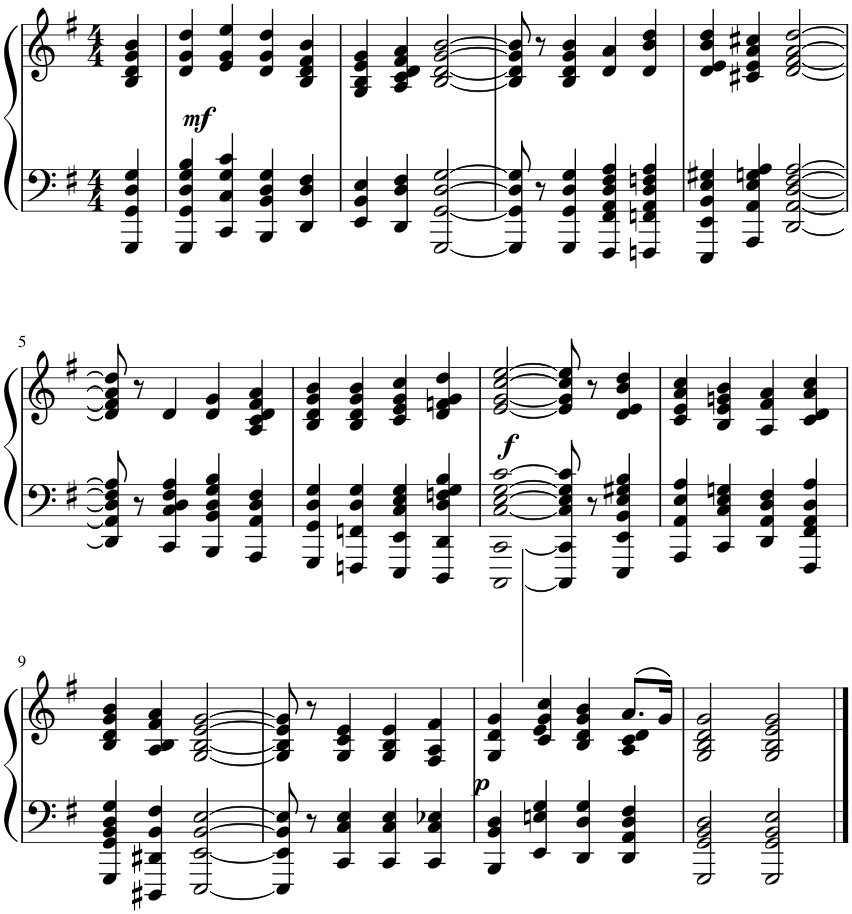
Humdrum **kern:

**kern	**text	**kern	**dynam
*part1	*part1	*part1	*part1
*staff2	*staff2	*staff1	*staff1/2
*I"Piano	*	*	*
*I'Pno	*	*	*
*clefF4	*	*clefG2	*
*k[f#]	*	*k[f#]	*
*M4/4	*	*M4/4	*
=	=	=	=
!	!LO:LY:b	!	!LO:DY:b
4GGG/ 4GG/ 4D/ 4G/	.	4B/ 4d/ 4g/ 4b/	mf
=1	=1	=1	=1
4GGG/ 4GG/ 4D/ 4G/ 4B/	.	4d/ 4g/ 4dd/	.
4CC/ 4C/ 4G/ 4c/	.	4e/ 4g/ 4ee/	.
4BBB/ 4BB/ 4D/ 4G/	.	4d/ 4g/ 4dd/	.
4DD/ 4D/ 4F#/	.	4B/ 4d/ 4f#/ 4b/	.
=2	=2	=2	=2
4EE/ 4BB/ 4E/	.	4G/ 4B/ 4e/ 4g/	.
4DD/ 4D/ 4F#/	.	4A/ 4c/ 4d/ 4f#/ 4a/	.
[2GGG/ [2GG/ [2D/ [2G/	.	[2B/ [2d/ [2g/ [2b/	.
=3	=3	=3	=3
8GGG/] 8GG/] 8D/] 8G/]	.	8B/] 8d/] 8g/] 8b/]	.
8r	.	8r	.
4GGG/ 4GG/ 4D/ 4G/	.	4B/ 4d/ 4g/ 4b/	.
4FFF#/ 4FF#/ 4AA/ 4D/ 4F#/ 4A/	.	4d/ 4a/	.
4FFFn/ 4FFn/ 4AA/ 4D/ 4Fn/ 4A/	.	4d/ 4b/ 4dd/	.
=4	=4	=4	=4
4EEE/ 4EE/ 4BB/ 4E/ 4G#X/	.	4d/ 4e/ 4b/ 4dd/	.
4AAA/ 4AA/ 4E/ 4Gn/ 4A/	.	4c#X/ 4e/ 4a/ 4cc#X/	.
[2DD/ [2AA/ [2D/ [2F#/ [2A/	.	[2d/ [2f#/ [2a/ [2dd/	.
!!LO:LB:g=z
=5	=5	=5	=5
8DD/] 8AA/] 8D/] 8F#/] 8A/]	.	8d/] 8f#/] 8a/] 8dd/]	.
8r	.	8r	.
!	!LO:LY:b	!	!
4CC/ 4C/ 4D/ 4F#/ 4A/	.	4d/	.
4BBB/ 4BB/ 4D/ 4G/ 4B/	.	4d/ 4g/	.
4AAA/ 4AA/ 4D/ 4F#/	.	4A/ 4c/ 4d/ 4f#/ 4a/	.
=6	=6	=6	=6
4GGG/ 4GG/ 4D/ 4G/	.	4B/ 4d/ 4g/ 4b/	.
4FFFn/ 4FFn/ 4D/ 4G/	.	4B/ 4d/ 4g/ 4b/	.
4EEE/ 4EE/ 4C/ 4E/ 4G/	.	4c/ 4e/ 4g/ 4cc/	.
4DDD/ 4DD/ 4D/ 4Fn/ 4G/ 4B/	.	4d/ 4fn/ 4g/ 4dd/	.
=7	=7	=7	=7
!	!	!	!LO:DY:b
[2CCC/ [2CC/ [2C/ [2E/ [2G/ [2c/	.	[2e/ [2g/ [2cc/ [2ee/	f
8CCC/] 8CC/] 8C/] 8E/] 8G/] 8c/]	.	8e/] 8g/] 8cc/] 8ee/]	.
8r	.	8r	.
4EEE/ 4EE/ 4BB/ 4E/ 4G#X/ 4B/	.	4d/ 4e/ 4b/ 4dd/	.
=8	=8	=8	=8
4AAA/ 4AA/ 4E/ 4A/	.	4c/ 4e/ 4a/ 4cc/	.
4CC/ 4C/ 4E/ 4Gn/	.	4B/ 4e/ 4gn/ 4b/	.
4DD/ 4AA/ 4D/ 4F#/	.	4A/ 4f#/ 4a/	.
4FFF#/ 4FF#/ 4AA/ 4D/ 4A/	.	4c/ 4d/ 4a/ 4cc/	.
!!LO:LB:g=z
=9	=9	=9	=9
4GGG/ 4GG/ 4BB/ 4D/ 4G/	.	4B/ 4d/ 4g/ 4b/	.
4DDD#X/ 4DD#X/ 4BB/ 4F#/	.	4A/ 4B/ 4f#/ 4a/	.
[2EEE/ [2EE/ [2BB/ [2E/	.	[2G/ [2B/ [2e/ [2g/	.
=10	=10	=10	=10
8EEE/] 8EE/] 8BB/] 8E/]	.	8G/] 8B/] 8e/] 8g/]	.
8r	.	8r	.
!	!	!	!LO:DY:b
4CC/ 4C/ 4E/	.	4G/ 4c/ 4e/	p
4CC/ 4C/ 4E/	.	4G/ 4B/ 4e/	.
4CC/ 4C/ 4E-X/	.	4F#/ 4A/ 4f#/	.
=11	=11	=11	=11
*	*	*^	*
4BBB/ 4BB/ 4D/	.	4G/ 4d/ 4g/	4ryy	.
4EE/ 4En/ 4G/	.	4c/ 4g/ 4cc/	8e	.
.	.	.	4.ryy	.
4DD/ 4D/ 4G/	.	4B/ 4d/ 4g/ 4b/	.	.
4DD/ 4AA/ 4D/ 4F#/	.	(8.a/L	8A 8c 8d	.
.	.	.	8ryy	.
.	.	16g/Jk)	.	.
*	*	*v	*v	*
=12	=12	=12	=12
2GGG/ 2GG/ 2BB/ 2D/	.	2G/ 2B/ 2d/ 2g/	.
2GGG/ 2GG/ 2BB/ 2E/	.	2G/ 2B/ 2e/ 2g/	.
==	==	==	==
*-	*-	*-	*-
